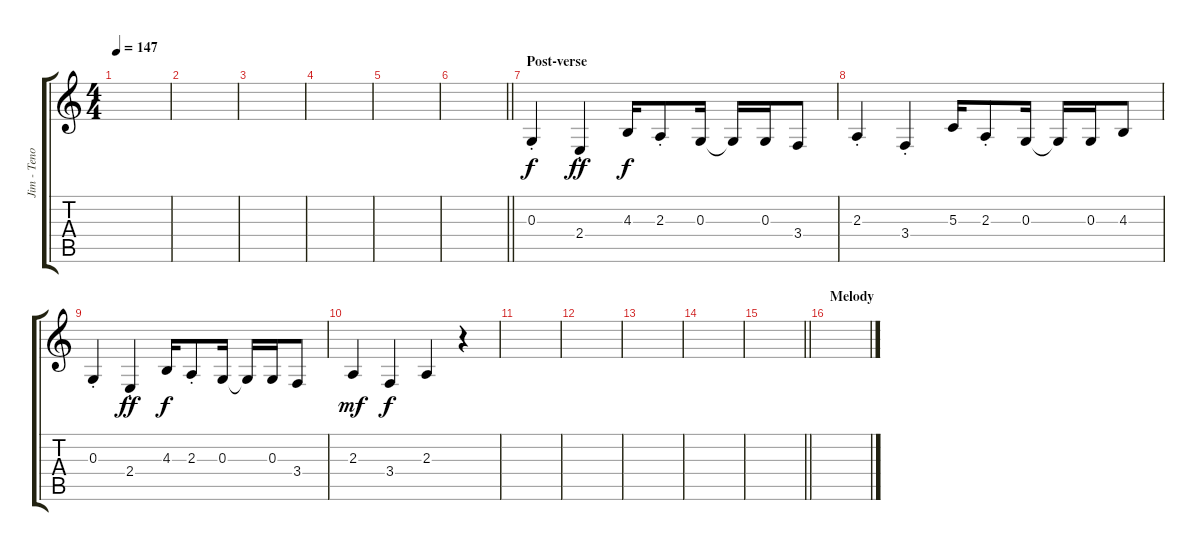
\track ("Jim - Tenor Sax" "Jim - Teno") {instrument tenorsax}
\staff {score tabs}
\tuning (E4 B3 G3 D3 A2 E2) {hide}
\ts (4 4)
\tempo 147
\clef g2
\ks c
|
|
|
|
|
\barLineRight lightlight
|
\section ("" "Post-verse")
0.3{st}.4 2.4{st}.4{dy ff} 4.3.16{dy f} 2.3{st}.8 0.3.16 0.3{t}.16 0.3.16 3.4.8 |
2.3{st}.4 3.4{st}.4 5.3.16 2.3{st}.8 0.3.16 0.3{t}.16 0.3.16 4.3.8 |
0.3{st}.4 2.4{st}.4{dy ff} 4.3.16{dy f} 2.3{st}.8 0.3.16 0.3{t}.16 0.3.16 3.4.8 |
2.3.4{dy mf} 3.4.4{dy f} 2.3.4 r.4 |
|
|
|
|
\barLineRight lightlight
|
\section ("" "Melody")
